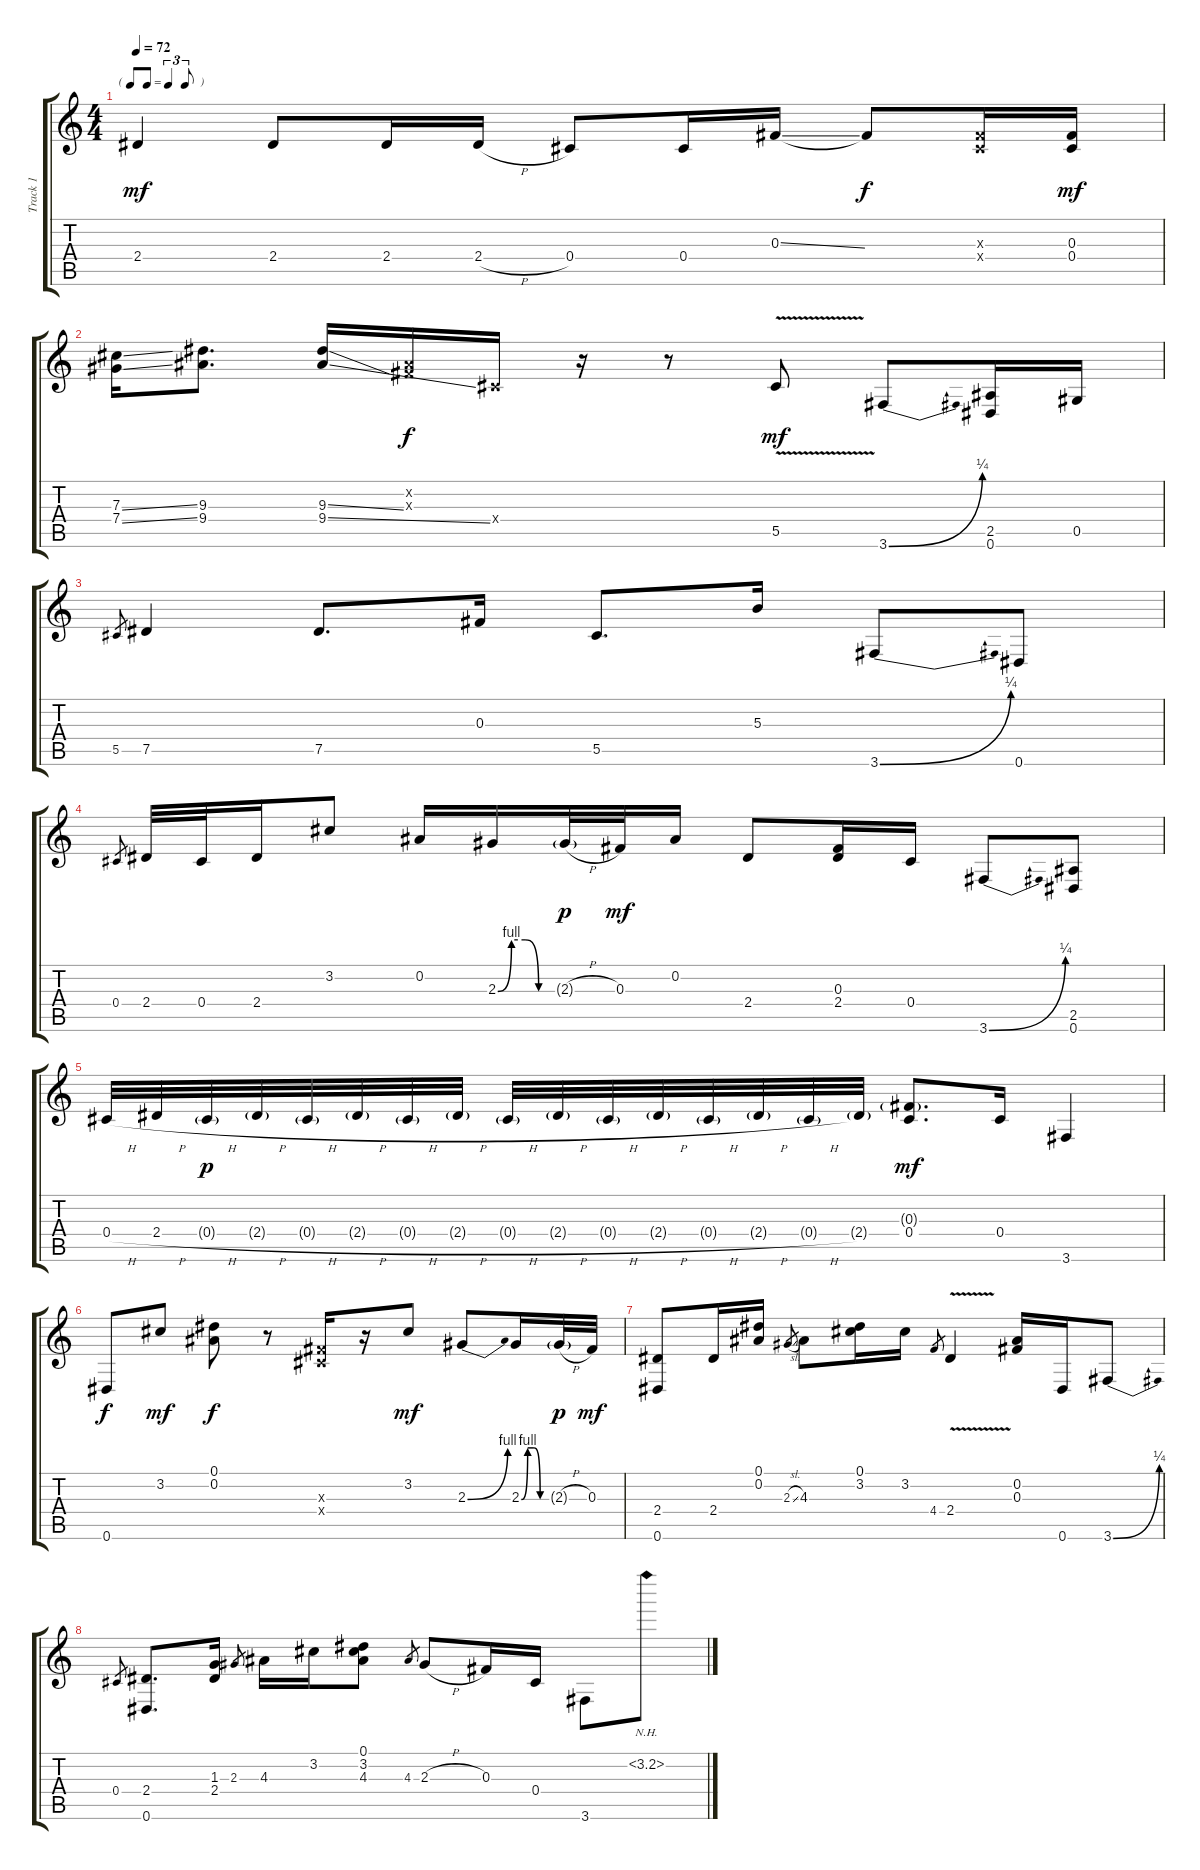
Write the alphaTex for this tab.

\track ("Track 1" "Track 1") {instrument distortionguitar}
\staff {score tabs}
\tuning (Eb4 Bb3 Gb3 Db3 Ab2 Eb2) {hide}
\ts (4 4)
\tf triplet8th
\tempo 72
\clef g2
\ks c
2.4.4{dy mf} 2.4.8 2.4.16 2.4{h}.16 0.4.8 0.4.16 0.3{ss}.16 0.3{t}.8{dy f} (0.3{x} 0.4{x}).16 (0.3 0.4).16{dy mf} |
(7.3{ss} 7.4{ss}).16 (9.3 9.4).8{d} (9.3{ss} 9.4{ss}).16 (0.2{x} 0.3{x}).16{dy f} 0.4{x}.16 r.16 r.8 5.5{v}.8{dy mf} 3.6{be (bend 0 0 60 1)}.8 (2.5 0.6).16 0.5.16 |
5.5.8{gr} 7.5.4 7.5.8{d} 0.3.16 5.5.8{d} 5.3.16 3.6{be (bend 0 0 60 1)}.8 0.6.8 |
0.4.8{gr} 2.4.32 0.4.32 2.4.16 3.2.8 0.2.16 2.3{be (custom 0 0 15 4 30 4 45 0 60 0)}.16 2.3{h g}.32{dy p} 0.3.32{dy mf} 0.2.16 2.4.8 (0.3 2.4).16 0.4.16 3.6{be (bend 0 0 60 1)}.8 (2.5 0.6).8 |
0.4{h}.32 2.4{h}.32 0.4{h g}.32{dy p} 2.4{h g}.32 0.4{h g}.32 2.4{h g}.32 0.4{h g}.32 2.4{h g}.32 0.4{h g}.32 2.4{h g}.32 0.4{h g}.32 2.4{h g}.32 0.4{h g}.32 2.4{h g}.32 0.4{h g}.32 2.4{g}.32 (0.3{g} 0.4).8{d dy mf} 0.4.16 3.6.4 |
0.6.8{dy f} 3.2.8{dy mf} (0.1 0.2).8{dy f} r.8 (0.3{x} 0.4{x}).16 r.16 3.2.8{dy mf} 2.3{be (bend 0 0 60 4)}.8 2.3{be (custom 0 0 15 4 30 4 45 0 60 0)}.16 2.3{h g}.32{dy p} 0.3.32{dy mf} |
(2.4 0.6).8 2.4.16 (0.1 0.2).16 2.3{sl}.8{gr} 4.3.8 (0.1 3.2).16 3.2.16 4.4.8{gr} 2.4{v}.4 (0.2 0.3).16 0.6.16 3.6{be (bend 0 0 60 1)}.8 |
0.4.8{gr} (2.4 0.6).8{d} (1.3 2.4).16 2.3.8{gr} 4.3.16 3.2.16 (0.1 3.2 4.3).8 4.3.8{gr} 2.3{h}.8 0.3.16 0.4.16 3.6.8 3.2{nh}.8
